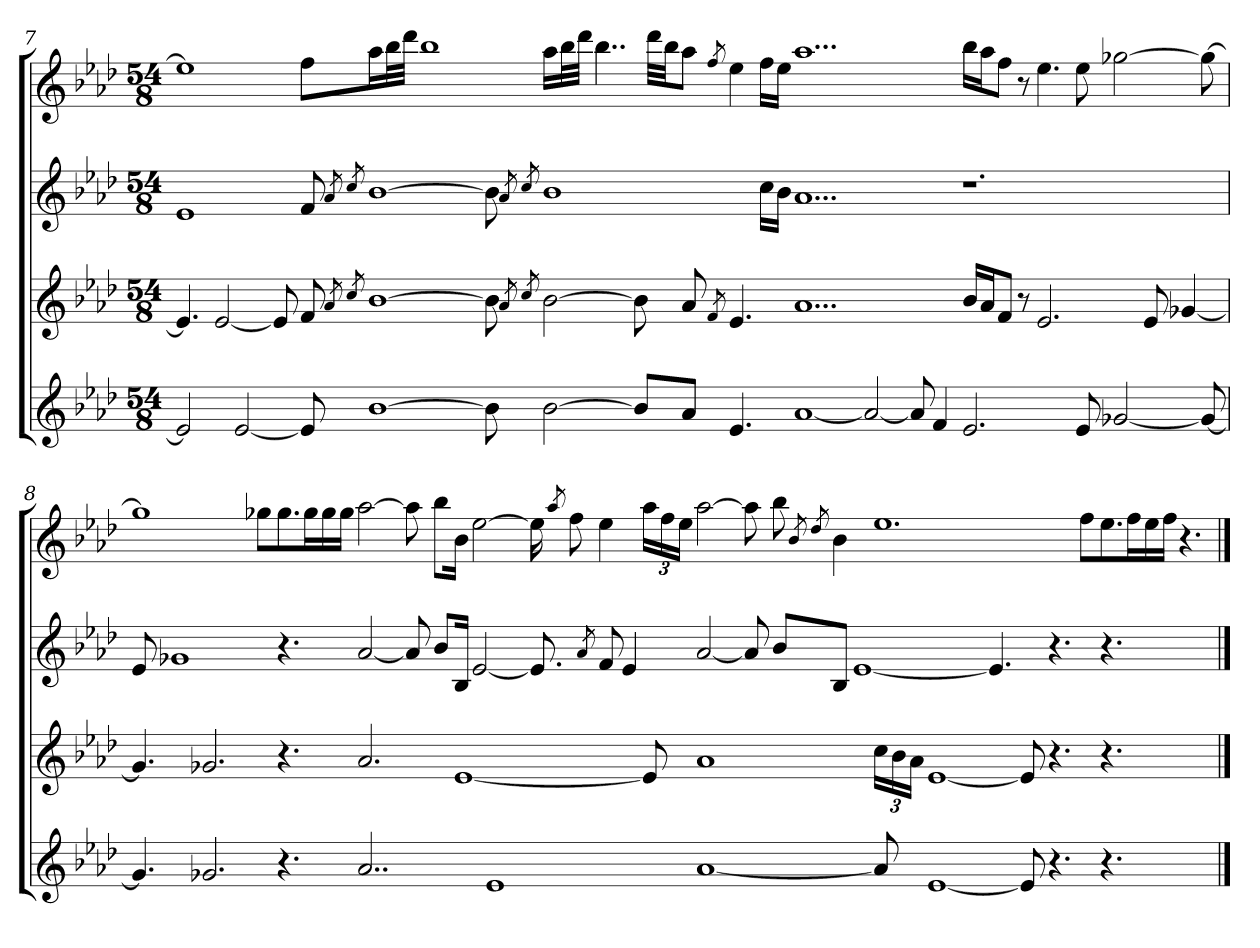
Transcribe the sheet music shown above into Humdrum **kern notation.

**kern	**kern	**kern	**kern
*part4	*part3	*part2	*part1
*staff4	*staff3	*staff2	*staff1
*clefG2	*clefG2	*clefG2	*clefG2
*k[b-e-a-d-]	*k[b-e-a-d-]	*k[b-e-a-d-]	*k[b-e-a-d-]
*M54/8	*M54/8	*M54/8	*M54/8
=7	=7	=7	=7
2e-]	4.e-]	1e-	1ee-]
.	[2e-	.	.
[2e-	.	.	.
.	8e-]	.	.
8e-]	8f	8f	8ff\L
.	8qa-	8qa-	.
.	8qcc	8qcc	.
[1b-	[1b-	[1b-	16aa-\L
.	.	.	32bb-\L
.	.	.	32ddd-\JJJ
.	.	.	1bb-
8b-]	8b-]	8b-]	.
.	8qa-	8qa-	.
.	8qcc	8qcc	.
[2b-	[2b-	1b-	16aa-\LL
.	.	.	32bb-\L
.	.	.	32ddd-\JJJ
.	.	.	4..bb-
8b-/L]	8b-]	.	.
.	.	.	32ddd-\LLL
.	.	.	32bb-\JJ
8a-/J	8a-	.	8aa-\J
.	8qf	.	8qff
4.e-	4.e-	.	4ee-
.	.	16cc\LL	16ff\LL
.	.	16b-\JJ	16ee-\JJ
[1a-	1...a-	1...a-	1...aa-
2a-_	.	.	.
8a-]	.	.	.
4f	.	.	.
2.e-	16b-/LL	1.r	16bb-\LL
.	16a-/J	.	16aa-\J
.	8f/J	.	8ff\J
.	8r	.	8r
.	2.e-	.	4.ee-
8e-	.	.	8ee-
[2g-X	.	.	[2gg-X
.	8e-	.	.
.	[4g-X	.	.
8g-_	.	.	8gg-_
=8	=8	=8	=8
4.g-]	4.g-]	8e-	1gg-]
.	.	1g-X	.
2.g-X	2.g-X	.	.
.	.	.	8gg-X\L
4.r	4.r	4.r	8.gg-\
.	.	.	16gg-\L
.	.	.	16gg-\
.	.	.	16gg-\JJ
2..a-	2.a-	[2a-	[2aa-
.	.	8a-]	8aa-]
.	.	8b-/L	8bb-\L
.	[1e-	16B-/Jk	16b-\Jk
.	.	[2e-	[2ee-
1e-	.	.	.
.	.	8.e-]	16ee-]
.	.	.	8qaa-
.	.	.	8ff
.	.	8qa-	.
.	.	8f	4ee-
.	.	4e-	.
.	8e-]	.	24aa-\LL
.	.	.	24ff\
.	.	.	24ee-\JJ
[1a-	1a-	[2a-	[2aa-
.	.	8a-]	8aa-]
.	.	8b-/L	8bb-
.	.	.	8qb-
.	.	.	8qdd-
.	.	8B-/J	4b-
.	.	[1e-	.
8a-]	24cc\LL	.	1.ee-
.	24b-\	.	.
.	24a-\JJ	.	.
[1e-	[1e-	.	.
.	.	4.e-]	.
8e-]	8e-]	.	.
4.r	4.r	4.r	.
.	.	.	8ff\L
4.r	4.r	4.r	8.ee-\
.	.	.	16ff\L
.	.	.	16ee-\
.	.	.	16ff\JJ
4.ryy	4.ryy	4.ryy	4.r
==	==	==	==
*-	*-	*-	*-
